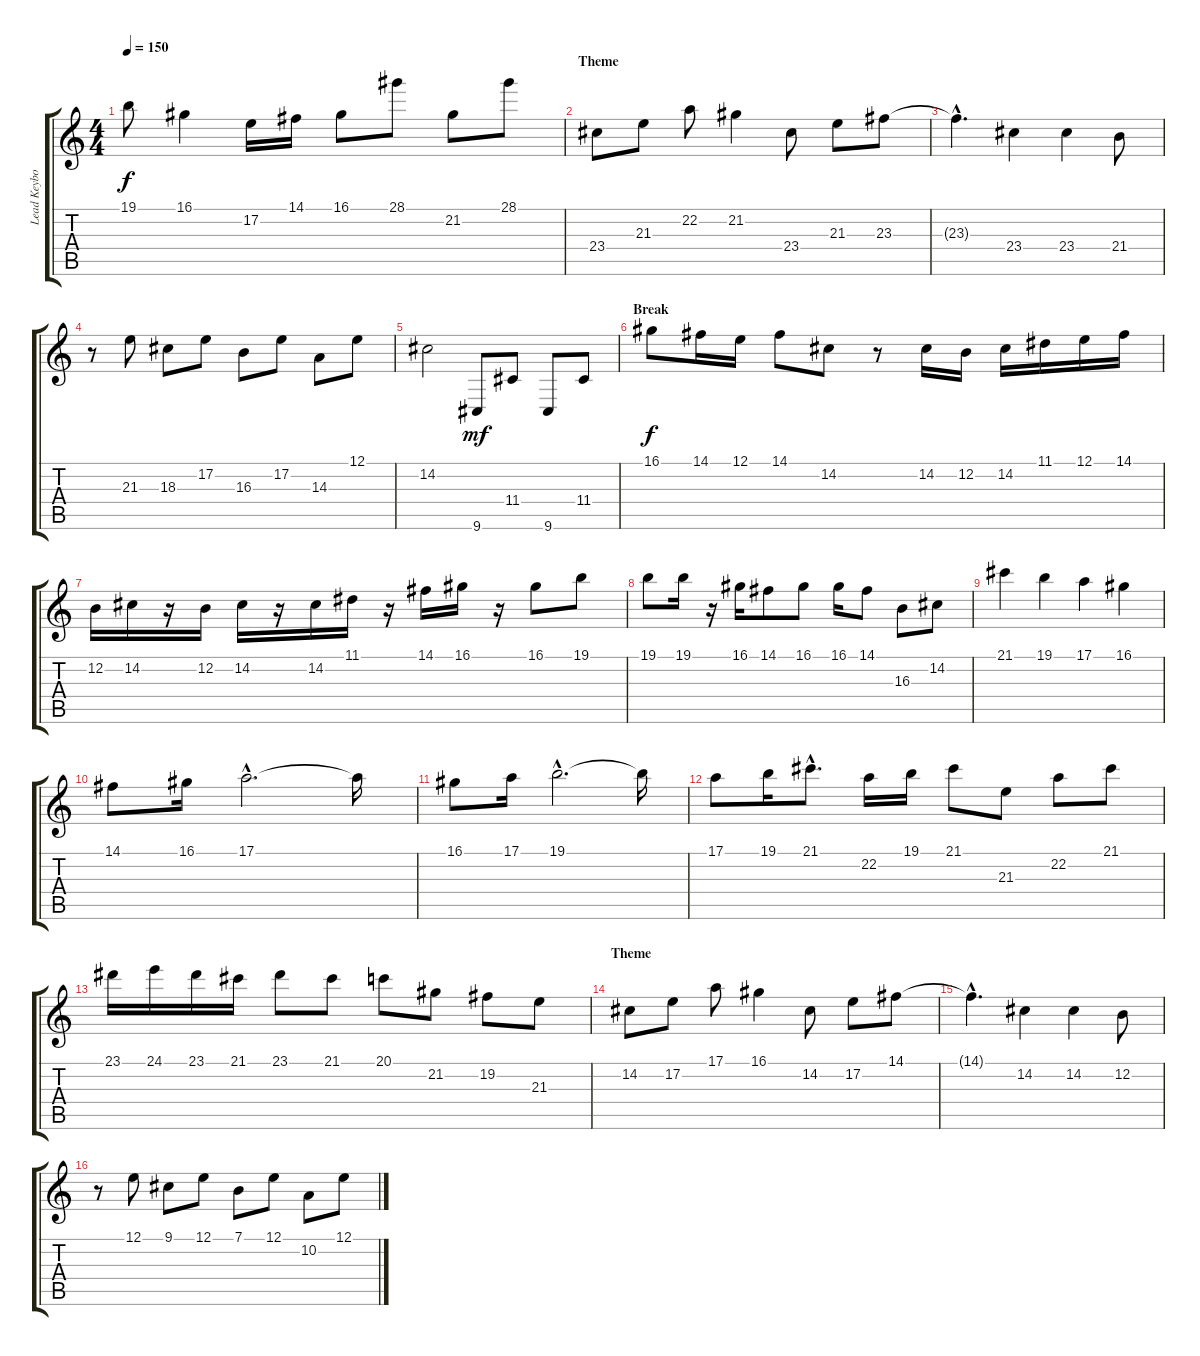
\track ("Lead Keyboard" "Lead Keybo") {instrument lead1square}
\staff {score tabs}
\tuning (E4 B3 G3 D3 A2 E2) {hide}
\ts (4 4)
\tempo 150
\clef g2
\ks c
19.1.8{dy f} 16.1.4 17.2.16 14.1.16 16.1.8 28.1.8 21.2.8 28.1.8 |
\section ("" "Theme")
23.4.8 21.3.8 22.2.8 21.2.4 23.4.8 21.3.8 23.3.8 |
23.3{hac t}.4{d} 23.4.4 23.4.4 21.4.8 |
r.8 21.3.8 18.3.8 17.2.8 16.3.8 17.2.8 14.3.8 12.1.8 |
14.2.2 9.6.8{dy mf} 11.4.8 9.6.8 11.4.8 |
\section ("" "Break")
16.1.8{dy f} 14.1.16 12.1.16 14.1.8 14.2.8 r.8 14.2.16 12.2.16 14.2.16 11.1.16 12.1.16 14.1.16 |
12.2.16 14.2.16 r.16 12.2.16 14.2.16 r.16 14.2.16 11.1.16 r.16 14.1.16 16.1.16 r.16 16.1.8 19.1.8 |
19.1.8 19.1.16 r.16 16.1.16 14.1.8 16.1.8 16.1.16 14.1.8 16.3.8 14.2.8 |
21.1.4 19.1.4 17.1.4 16.1.4 |
14.1.8 16.1.16 17.1{hac}.2{d} 17.1{t}.16 |
16.1.8 17.1.16 19.1{hac}.2{d} 19.1{t}.16 |
17.1.8 19.1.16 21.1{hac}.8{d} 22.2.16 19.1.16 21.1.8 21.3.8 22.2.8 21.1.8 |
23.1.16 24.1.16 23.1.16 21.1.16 23.1.8 21.1.8 20.1.8 21.2.8 19.2.8 21.3.8 |
\section ("" "Theme")
14.2.8 17.2.8 17.1.8 16.1.4 14.2.8 17.2.8 14.1.8 |
14.1{hac t}.4{d} 14.2.4 14.2.4 12.2.8 |
r.8 12.1.8 9.1.8 12.1.8 7.1.8 12.1.8 10.2.8 12.1.8
